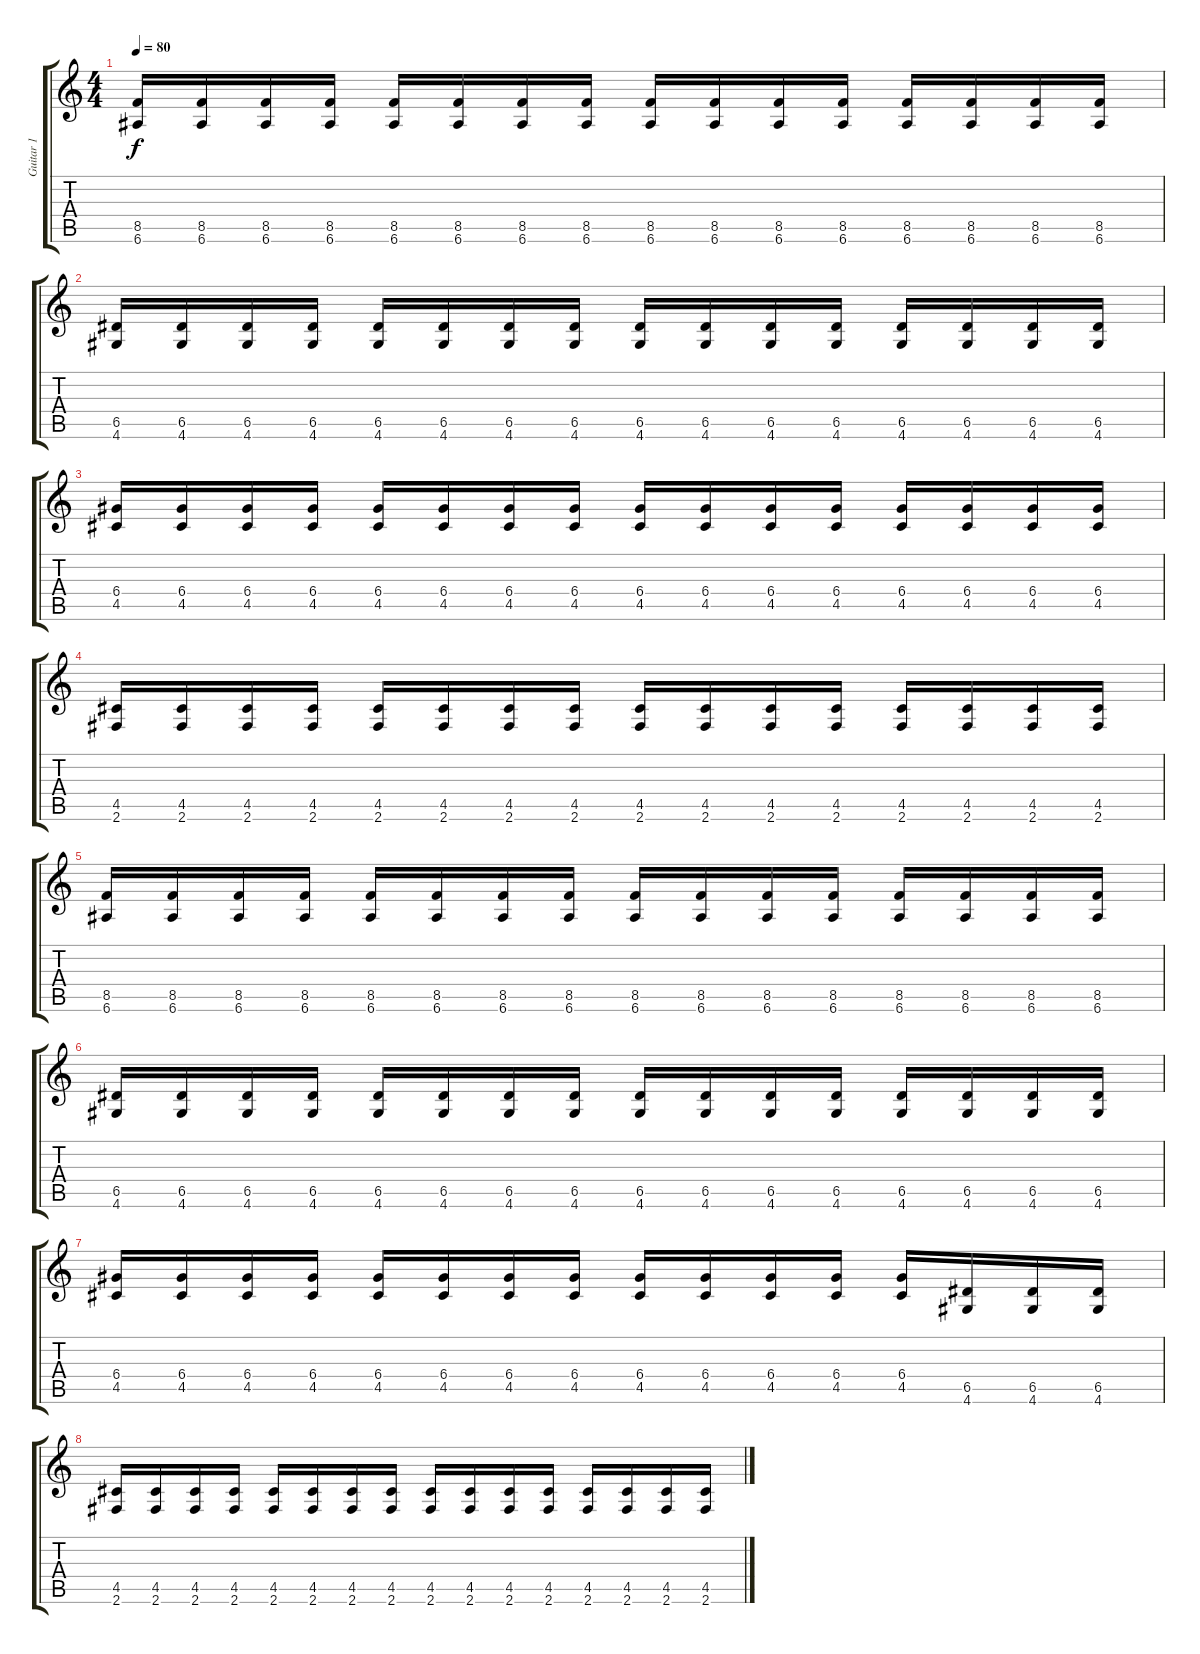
\track ("Guitar 1" "Guitar 1") {instrument distortionguitar}
\staff {score tabs}
\tuning (E4 B3 G3 D3 A2 E2) {hide}
\ts (4 4)
\tempo 80
\clef g2
\ks c
(8.5 6.6).16{dy f} (8.5 6.6).16 (8.5 6.6).16 (8.5 6.6).16 (8.5 6.6).16 (8.5 6.6).16 (8.5 6.6).16 (8.5 6.6).16 (8.5 6.6).16 (8.5 6.6).16 (8.5 6.6).16 (8.5 6.6).16 (8.5 6.6).16 (8.5 6.6).16 (8.5 6.6).16 (8.5 6.6).16 |
(6.5 4.6).16 (6.5 4.6).16 (6.5 4.6).16 (6.5 4.6).16 (6.5 4.6).16 (6.5 4.6).16 (6.5 4.6).16 (6.5 4.6).16 (6.5 4.6).16 (6.5 4.6).16 (6.5 4.6).16 (6.5 4.6).16 (6.5 4.6).16 (6.5 4.6).16 (6.5 4.6).16 (6.5 4.6).16 |
(6.4 4.5).16 (6.4 4.5).16 (6.4 4.5).16 (6.4 4.5).16 (6.4 4.5).16 (6.4 4.5).16 (6.4 4.5).16 (6.4 4.5).16 (6.4 4.5).16 (6.4 4.5).16 (6.4 4.5).16 (6.4 4.5).16 (6.4 4.5).16 (6.4 4.5).16 (6.4 4.5).16 (6.4 4.5).16 |
(4.5 2.6).16 (4.5 2.6).16 (4.5 2.6).16 (4.5 2.6).16 (4.5 2.6).16 (4.5 2.6).16 (4.5 2.6).16 (4.5 2.6).16 (4.5 2.6).16 (4.5 2.6).16 (4.5 2.6).16 (4.5 2.6).16 (4.5 2.6).16 (4.5 2.6).16 (4.5 2.6).16 (4.5 2.6).16 |
(8.5 6.6).16 (8.5 6.6).16 (8.5 6.6).16 (8.5 6.6).16 (8.5 6.6).16 (8.5 6.6).16 (8.5 6.6).16 (8.5 6.6).16 (8.5 6.6).16 (8.5 6.6).16 (8.5 6.6).16 (8.5 6.6).16 (8.5 6.6).16 (8.5 6.6).16 (8.5 6.6).16 (8.5 6.6).16 |
(6.5 4.6).16 (6.5 4.6).16 (6.5 4.6).16 (6.5 4.6).16 (6.5 4.6).16 (6.5 4.6).16 (6.5 4.6).16 (6.5 4.6).16 (6.5 4.6).16 (6.5 4.6).16 (6.5 4.6).16 (6.5 4.6).16 (6.5 4.6).16 (6.5 4.6).16 (6.5 4.6).16 (6.5 4.6).16 |
(6.4 4.5).16 (6.4 4.5).16 (6.4 4.5).16 (6.4 4.5).16 (6.4 4.5).16 (6.4 4.5).16 (6.4 4.5).16 (6.4 4.5).16 (6.4 4.5).16 (6.4 4.5).16 (6.4 4.5).16 (6.4 4.5).16 (6.4 4.5).16 (6.5 4.6).16 (6.5 4.6).16 (6.5 4.6).16 |
(4.5 2.6).16 (4.5 2.6).16 (4.5 2.6).16 (4.5 2.6).16 (4.5 2.6).16 (4.5 2.6).16 (4.5 2.6).16 (4.5 2.6).16 (4.5 2.6).16 (4.5 2.6).16 (4.5 2.6).16 (4.5 2.6).16 (4.5 2.6).16 (4.5 2.6).16 (4.5 2.6).16 (4.5 2.6).16
